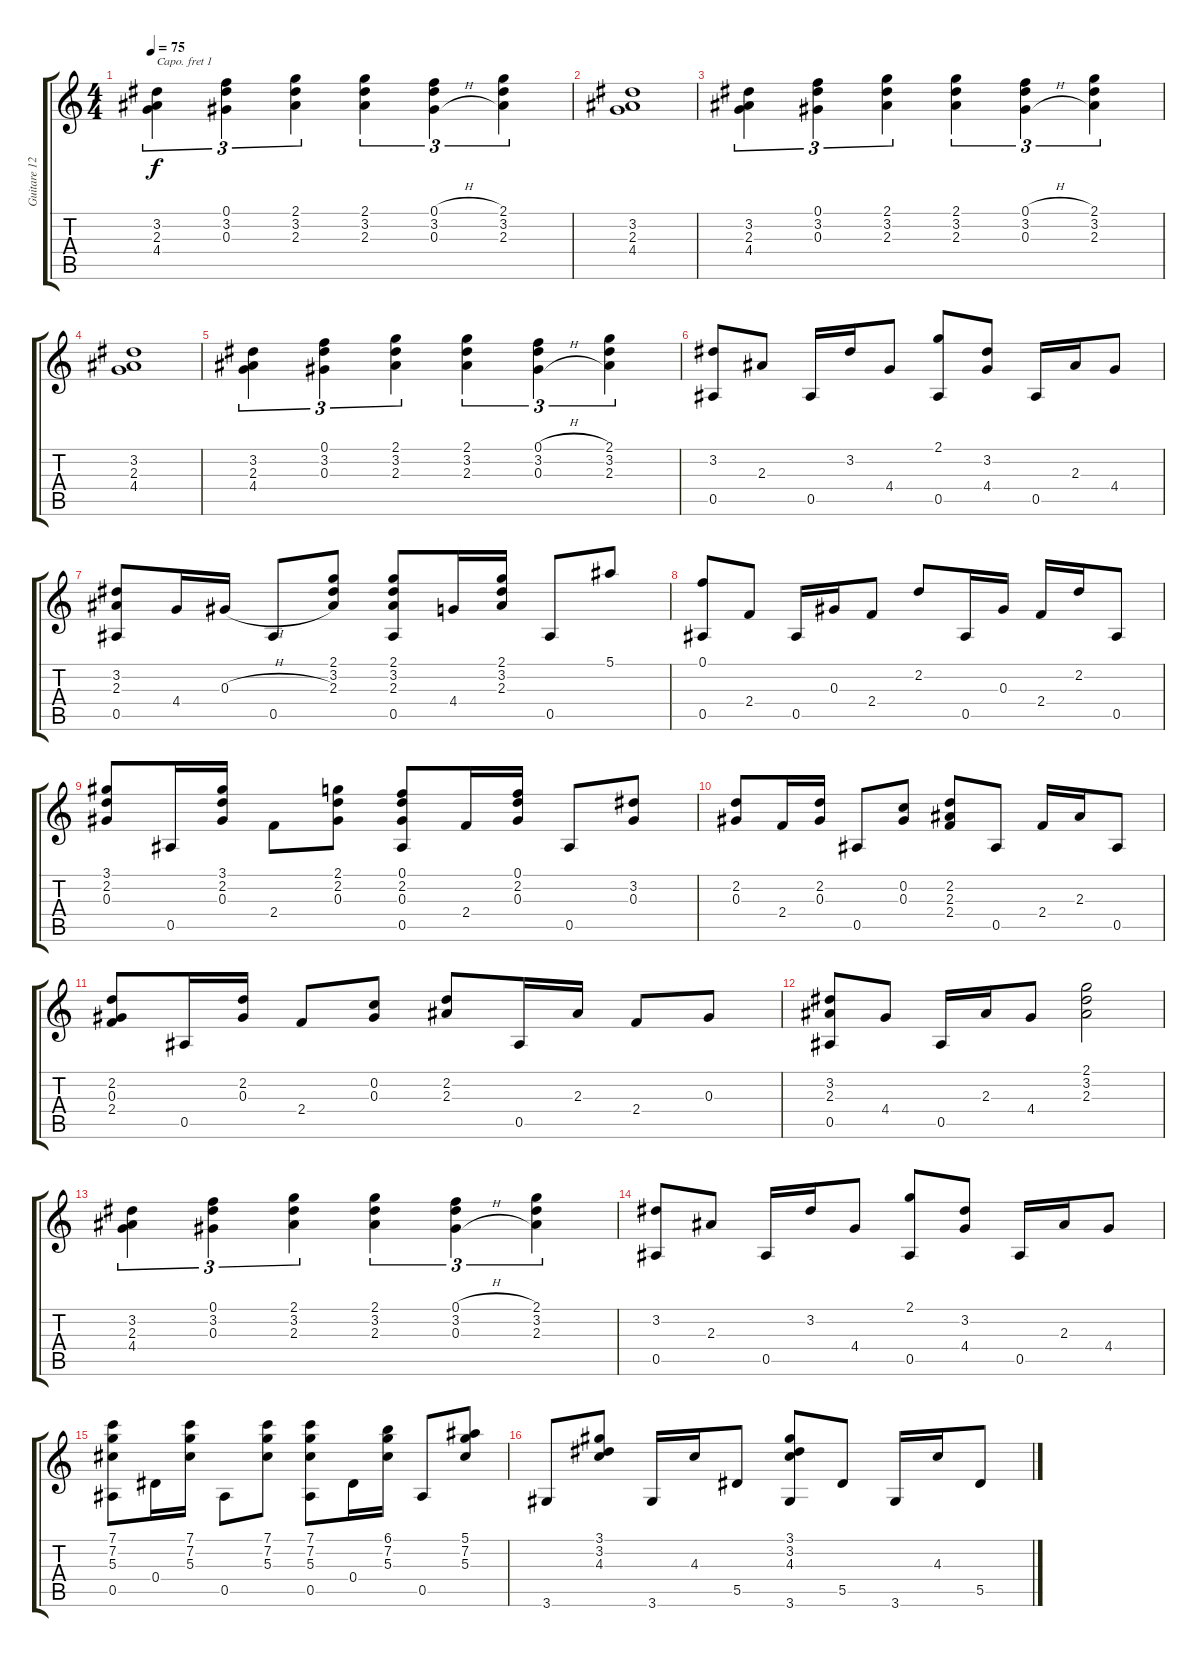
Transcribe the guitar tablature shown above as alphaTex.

\track ("Guitare 12 cordes" "Guitare 12") {instrument acousticguitarnylon}
\staff {score tabs}
\capo 1
\tuning (E4 B3 G3 D3 A2 E2) {hide}
\ts (4 4)
\tempo 75
\clef g2
\ks c
(3.2 2.3 4.4).4{tu (3 2) dy f instrument acousticguitarnylon} (0.1 3.2 0.3).4{tu (3 2)} (2.1 3.2 2.3).4{tu (3 2)} (2.1 3.2 2.3).4{tu (3 2)} (0.1{h} 3.2{h} 0.3{h}).4{tu (3 2)} (2.1 3.2 2.3).4{tu (3 2)} |
(3.2 2.3 4.4).1 |
(3.2 2.3 4.4).4{tu (3 2)} (0.1 3.2 0.3).4{tu (3 2)} (2.1 3.2 2.3).4{tu (3 2)} (2.1 3.2 2.3).4{tu (3 2)} (0.1{h} 3.2{h} 0.3{h}).4{tu (3 2)} (2.1 3.2 2.3).4{tu (3 2)} |
(3.2 2.3 4.4).1 |
(3.2 2.3 4.4).4{tu (3 2)} (0.1 3.2 0.3).4{tu (3 2)} (2.1 3.2 2.3).4{tu (3 2)} (2.1 3.2 2.3).4{tu (3 2)} (0.1{h} 3.2{h} 0.3{h}).4{tu (3 2)} (2.1 3.2 2.3).4{tu (3 2)} |
(3.2 0.5).8 2.3.8 0.5.16 3.2.16 4.4.8 (2.1 0.5).8 (3.2 4.4).8 0.5.16 2.3.16 4.4.8 |
(3.2 2.3 0.5).8 4.4.16 0.3{h}.16 0.5.8 (2.1 3.2 2.3).8 (2.1 3.2 2.3 0.5).8 4.4.16 (2.1 3.2 2.3).16 0.5.8 5.1.8 |
(0.1 0.5).8 2.4.8 0.5.16 0.3.16 2.4.8 2.2.8 0.5.16 0.3.16 2.4.16 2.2.16 0.5.8 |
(3.1 2.2 0.3).8 0.5.16 (3.1 2.2 0.3).16 2.4.8 (2.1 2.2 0.3).8 (0.1 2.2 0.3 0.5).8 2.4.16 (0.1 2.2 0.3).16 0.5.8 (3.2 0.3).8 |
(2.2 0.3).8 2.4.16 (2.2 0.3).16 0.5.8 (0.2 0.3).8 (2.2 2.3 2.4).8 0.5.8 2.4.16 2.3.16 0.5.8 |
(2.2 0.3 2.4).8 0.5.16 (2.2 0.3).16 2.4.8 (0.2 0.3).8 (2.2 2.3).8 0.5.16 2.3.16 2.4.8 0.3.8 |
(3.2 2.3 0.5).8 4.4.8 0.5.16 2.3.16 4.4.8 (2.1 3.2 2.3).2 |
(3.2 2.3 4.4).4{tu (3 2)} (0.1 3.2 0.3).4{tu (3 2)} (2.1 3.2 2.3).4{tu (3 2)} (2.1 3.2 2.3).4{tu (3 2)} (0.1{h} 3.2{h} 0.3{h}).4{tu (3 2)} (2.1 3.2 2.3).4{tu (3 2)} |
(3.2 0.5).8 2.3.8 0.5.16 3.2.16 4.4.8 (2.1 0.5).8 (3.2 4.4).8 0.5.16 2.3.16 4.4.8 |
(7.1 7.2 5.3 0.5).8 0.4.16 (7.1 7.2 5.3).16 0.5.8 (7.1 7.2 5.3).8 (7.1 7.2 5.3 0.5).8 0.4.16 (6.1 7.2 5.3).16 0.5.8 (5.1 7.2 5.3).8 |
3.6.8 (3.1 3.2 4.3).8 3.6.16 4.3.16 5.5.8 (3.1 3.2 4.3 3.6).8 5.5.8 3.6.16 4.3.16 5.5.8
